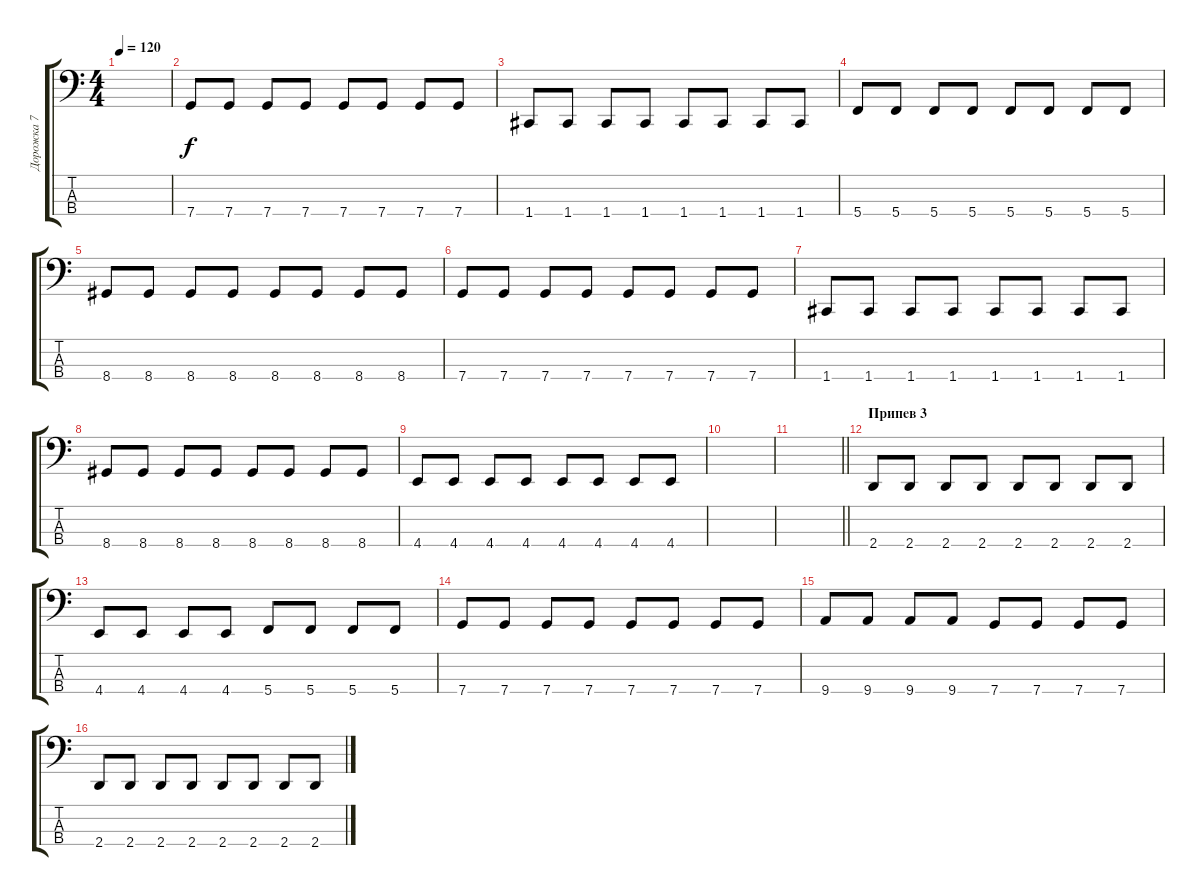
\track ("Дорожка 7" "Дорожка 7") {instrument electricbassfinger}
\staff {score tabs}
\tuning (F2 C2 G1 C1) {hide}
\ts (4 4)
\tempo 120
\clef f4
\ks c
|
7.4.8 7.4.8 7.4.8 7.4.8 7.4.8 7.4.8 7.4.8 7.4.8 |
1.4.8 1.4.8 1.4.8 1.4.8 1.4.8 1.4.8 1.4.8 1.4.8 |
5.4.8 5.4.8 5.4.8 5.4.8 5.4.8 5.4.8 5.4.8 5.4.8 |
8.4.8 8.4.8 8.4.8 8.4.8 8.4.8 8.4.8 8.4.8 8.4.8 |
7.4.8 7.4.8 7.4.8 7.4.8 7.4.8 7.4.8 7.4.8 7.4.8 |
1.4.8 1.4.8 1.4.8 1.4.8 1.4.8 1.4.8 1.4.8 1.4.8 |
8.4.8 8.4.8 8.4.8 8.4.8 8.4.8 8.4.8 8.4.8 8.4.8 |
4.4.8 4.4.8 4.4.8 4.4.8 4.4.8 4.4.8 4.4.8 4.4.8 |
|
\barLineRight lightlight
|
\section ("" "Припев 3")
2.4.8 2.4.8 2.4.8 2.4.8 2.4.8 2.4.8 2.4.8 2.4.8 |
4.4.8 4.4.8 4.4.8 4.4.8 5.4.8 5.4.8 5.4.8 5.4.8 |
7.4.8 7.4.8 7.4.8 7.4.8 7.4.8 7.4.8 7.4.8 7.4.8 |
9.4.8 9.4.8 9.4.8 9.4.8 7.4.8 7.4.8 7.4.8 7.4.8 |
2.4.8 2.4.8 2.4.8 2.4.8 2.4.8 2.4.8 2.4.8 2.4.8
